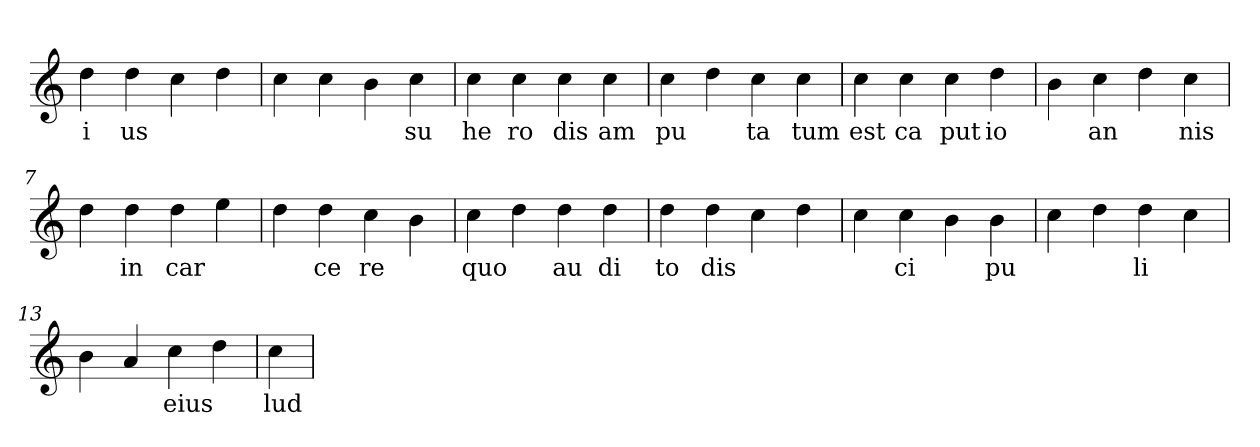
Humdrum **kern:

**kern	**text
*part1	*part1
*staff1	*staff1
*clefG2	*
=1	=1
4dd	i
4dd	us
4cc	.
4dd	.
=2	=2
4cc	.
4cc	.
4b	.
4cc	su
=3	=3
4cc	he
4cc	ro
4cc	dis
4cc	am
=4	=4
4cc	pu
4dd	.
4cc	ta
4cc	tum
=5	=5
4cc	est
4cc	ca
4cc	put
4dd	io
=6	=6
4b	.
4cc	an
4dd	.
4cc	nis
=7	=7
4dd	.
4dd	in
4dd	car
4ee	.
=8	=8
4dd	.
4dd	ce
4cc	re
4b	.
=9	=9
4cc	quo
4dd	.
4dd	au
4dd	di
=10	=10
4dd	to
4dd	dis
4cc	.
4dd	.
=11	=11
4cc	.
4cc	ci
4b	.
4b	pu
=12	=12
4cc	.
4dd	.
4dd	li
4cc	.
=13	=13
4b	.
4a	.
4cc	eius
4dd	.
=14	=14
4cc	lud
=	=
*-	*-
